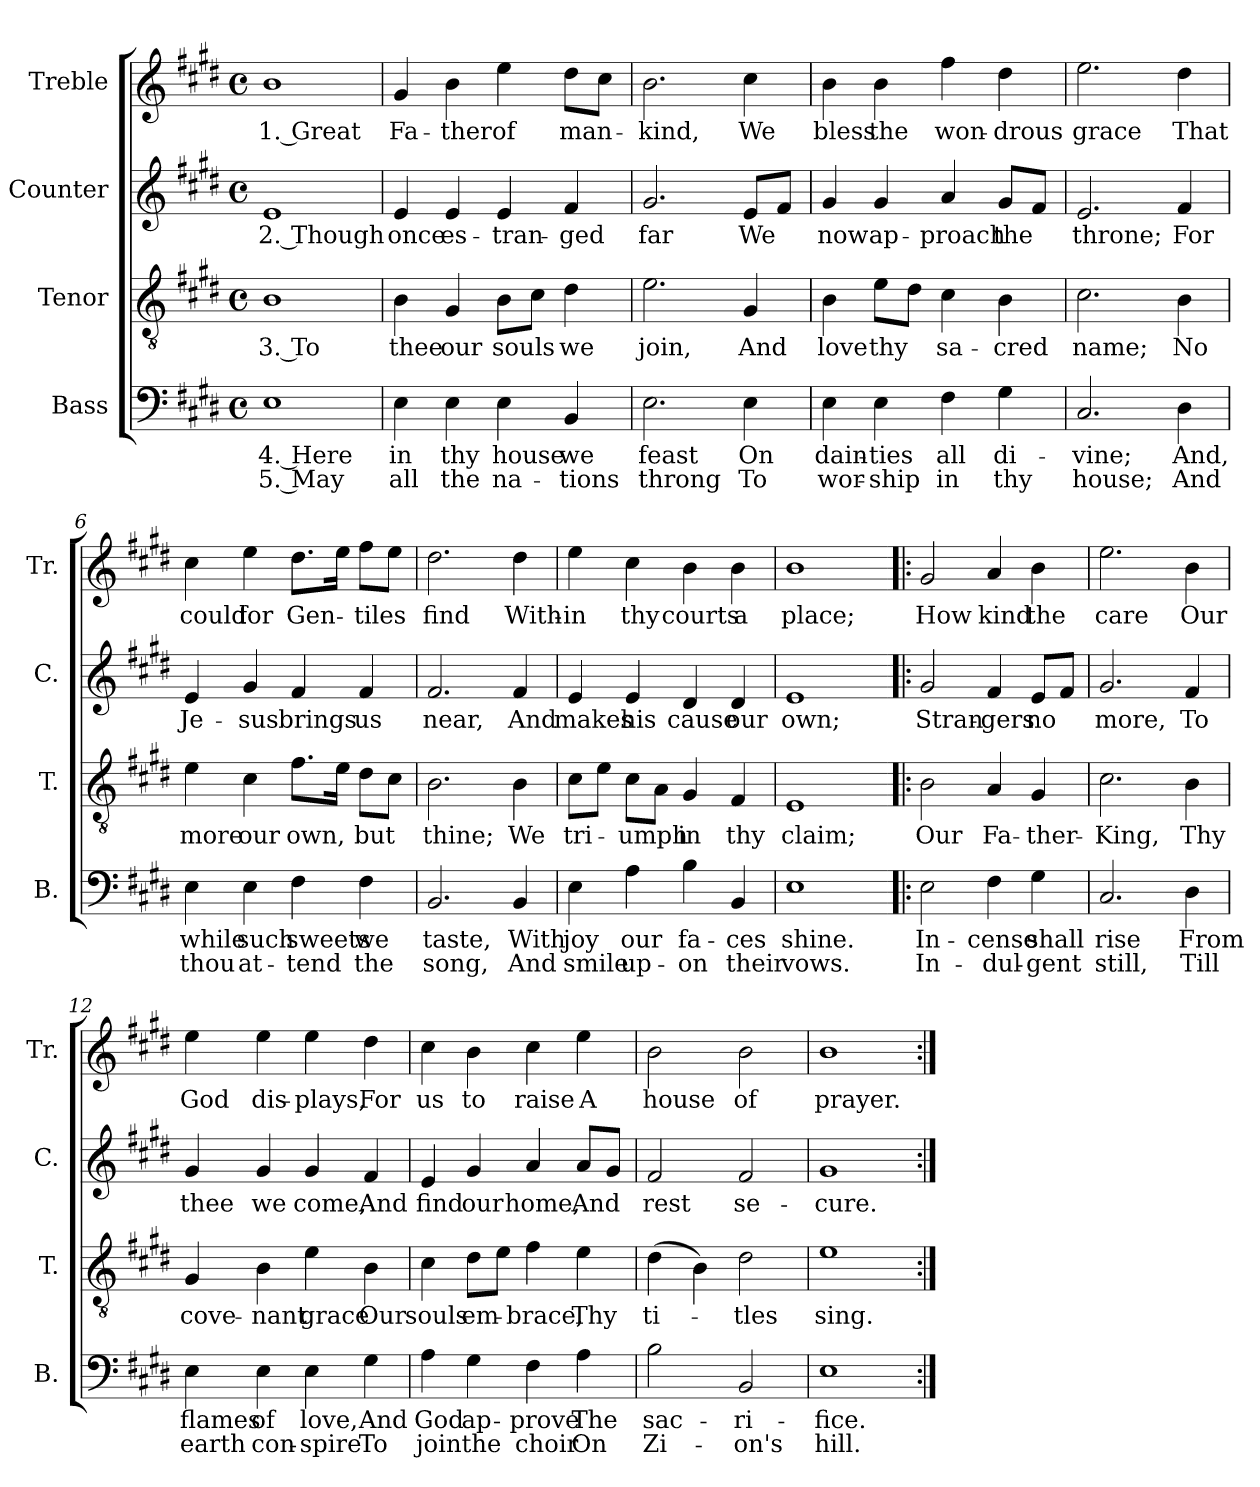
**kern	**text	**text	**kern	**text	**kern	**text	**kern	**text
*part4	*part4	*part4	*part3	*part3	*part2	*part2	*part1	*part1
*staff4	*staff4	*staff4	*staff3	*staff3	*staff2	*staff2	*staff1	*staff1
*I"Bass	*	*	*I"Tenor	*	*I"Counter	*	*I"Treble	*
*I'B.	*	*	*I'T.	*	*I'C.	*	*I'Tr.	*
*clefF4	*	*	*clefGv2	*	*clefG2	*	*clefG2	*
*k[f#c#g#d#]	*	*	*k[f#c#g#d#]	*	*k[f#c#g#d#]	*	*k[f#c#g#d#]	*
*M4/4	*	*	*M4/4	*	*M4/4	*	*M4/4	*
*met(c)	*	*	*met(c)	*	*met(c)	*	*met(c)	*
=1	=1	=1	=1	=1	=1	=1	=1	=1
1E	4. Here	5. May	1B	3. To	1e	2. Though	1b	1. Great
=2	=2	=2	=2	=2	=2	=2	=2	=2
4E\	in	all	4B\	thee	4e/	once	4g#/	Fa-
4E\	thy	the	4G#/	our	4e/	es-	4b\	-ther
4E\	house	na-	8B\L	souls	4e/	-tran-	4ee\	of
.	.	.	8c#\J	.	.	.	.	.
4BB/	we	-tions	4d#\	we	4f#/	-ged	8dd#\L	man-
.	.	.	.	.	.	.	8cc#\J	.
=3	=3	=3	=3	=3	=3	=3	=3	=3
2.E\	feast	throng	2.e\	join,	2.g#/	far	2.b\	-kind,
4E\	On	To	4G#/	And	8e/L	We	4cc#\	We
.	.	.	.	.	8f#/J	.	.	.
=4	=4	=4	=4	=4	=4	=4	=4	=4
4E\	dain-	wor-	4B\	love	4g#/	now	4b\	bless
4E\	-ties	-ship	8e\L	thy	4g#/	ap-	4b\	the
.	.	.	8d#\J	.	.	.	.	.
4F#\	all	in	4c#\	sa-	4a/	-proach	4ff#\	won-
4G#\	di-	thy	4B\	-cred	8g#/L	the	4dd#\	-drous
.	.	.	.	.	8f#/J	.	.	.
=5	=5	=5	=5	=5	=5	=5	=5	=5
2.C#/	-vine;	house;	2.c#\	name;	2.e/	throne;	2.ee\	grace
4D#\	And,	And	4B\	No	4f#/	For	4dd#\	That
!!LO:LB:g=z
=6	=6	=6	=6	=6	=6	=6	=6	=6
4E\	while	thou	4e\	more	4e/	Je-	4cc#\	could
4E\	such	at-	4c#\	our	4g#/	-sus	4ee\	for
4F#\	sweets	-tend	8.f#\L	own,	4f#/	brings	8.dd#\L	Gen-
.	.	.	16e\Jk	.	.	.	16ee\Jk	.
4F#\	we	the	8d#\L	but	4f#/	us	8ff#\L	-tiles
.	.	.	8c#\J	.	.	.	8ee\J	.
=7	=7	=7	=7	=7	=7	=7	=7	=7
2.BB/	taste,	song,	2.B\	thine;	2.f#/	near,	2.dd#\	find
4BB/	With	And	4B\	We	4f#/	And	4dd#\	With-
=8	=8	=8	=8	=8	=8	=8	=8	=8
4E\	joy	smile	8c#\L	tri-	4e/	makes	4ee\	-in
.	.	.	8e\J	.	.	.	.	.
4A\	our	up-	8c#\L	-umph	4e/	his	4cc#\	thy
.	.	.	8A\J	.	.	.	.	.
4B\	fa-	-on	4G#/	in	4d#/	cause	4b\	courts
4BB/	-ces	their	4F#/	thy	4d#/	our	4b\	a
=9	=9	=9	=9	=9	=9	=9	=9	=9
1E	shine.	vows.	1E	claim;	1e	own;	1b	place;
=10!|:	=10!|:	=10!|:	=10!|:	=10!|:	=10!|:	=10!|:	=10!|:	=10!|:
2E\	In-	In-	2B\	Our	2g#/	Stran-	2g#/	How
4F#\	-cense	-dul-	4A/	Fa-	4f#/	-gers	4a/	kind
4G#\	shall	-gent	4G#/	-ther-	8e/L	no	4b\	the
.	.	.	.	.	8f#/J	.	.	.
!!LO:LB:g=z
=11	=11	=11	=11	=11	=11	=11	=11	=11
2.C#/	rise	still,	2.c#\	-King,	2.g#/	more,	2.ee\	care
4D#\	From	Till	4B\	Thy	4f#/	To	4b\	Our
=12	=12	=12	=12	=12	=12	=12	=12	=12
4E\	flames	earth	4G#/	cove-	4g#/	thee	4ee\	God
4E\	of	con-	4B\	-nant	4g#/	we	4ee\	dis-
4E\	love,	-spire	4e\	grace	4g#/	come,	4ee\	-plays,
4G#\	And	To	4B\	Our	4f#/	And	4dd#\	For
=13	=13	=13	=13	=13	=13	=13	=13	=13
4A\	God	join	4c#\	souls	4e/	find	4cc#\	us
4G#\	ap-	the	8d#\L	em-	4g#/	our	4b\	to
.	.	.	8e\J	.	.	.	.	.
4F#\	-prove	choir	4f#\	-brace,	4a/	home,	4cc#\	raise
4A\	The	On	4e\	Thy	8a/L	And	4ee\	A
.	.	.	.	.	8g#/J	.	.	.
=14	=14	=14	=14	=14	=14	=14	=14	=14
2B\	sac-	Zi-	(4d#\	ti-	2f#/	rest	2b\	house
.	.	.	4B\)	.	.	.	.	.
2BB/	-ri-	-on's	2d#\	-tles	2f#/	se-	2b\	of
=15	=15	=15	=15	=15	=15	=15	=15	=15
1E	-fice.	hill.	1e	sing.	1g#	-cure.	1b	prayer.
=:|!	=:|!	=:|!	=:|!	=:|!	=:|!	=:|!	=:|!	=:|!
*-	*-	*-	*-	*-	*-	*-	*-	*-
